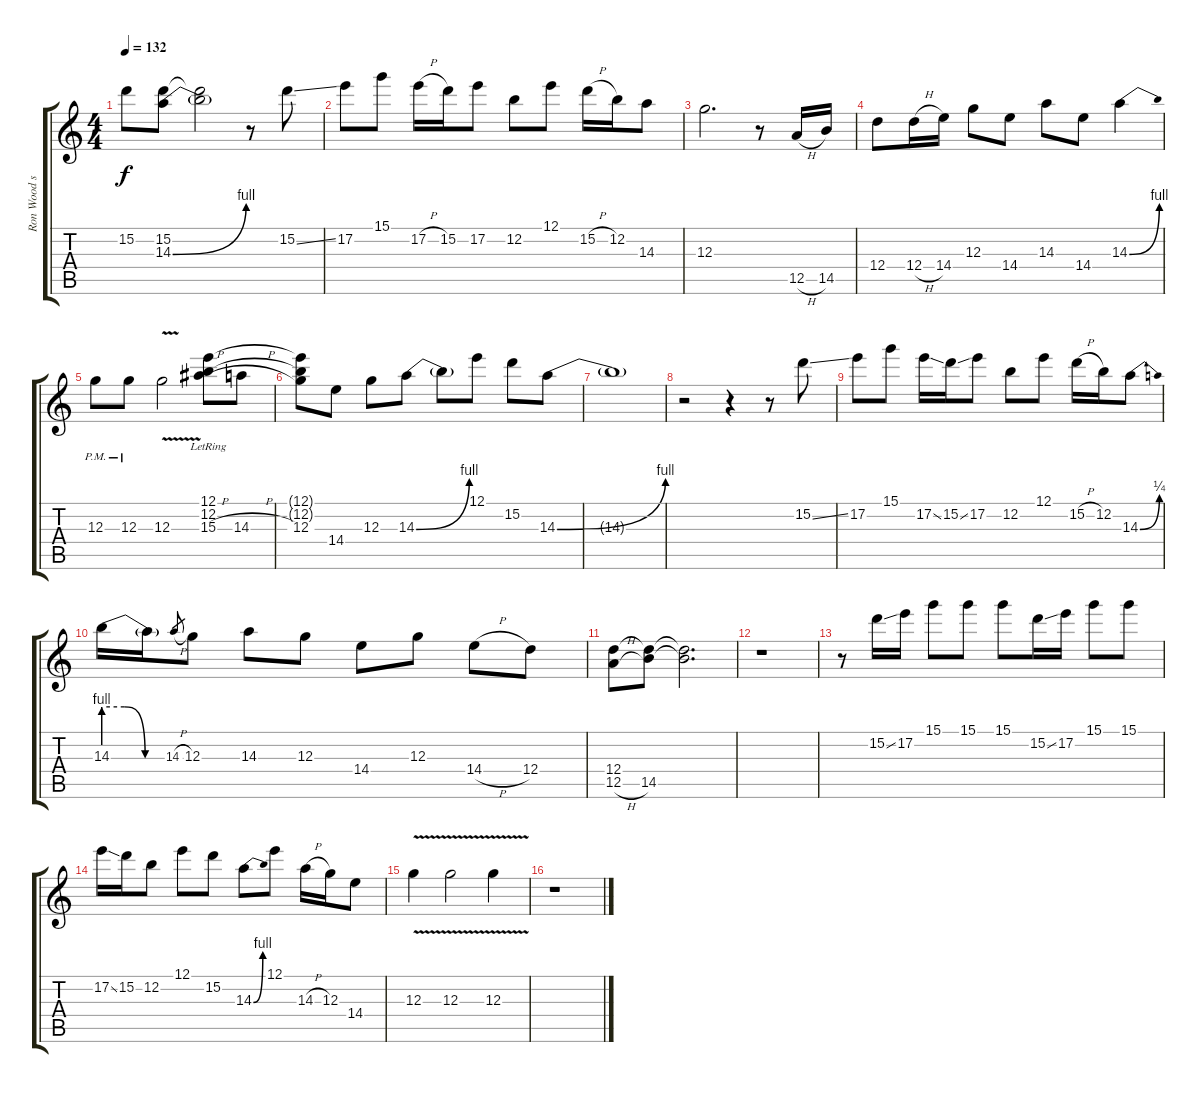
\track ("Ron Wood standard" "Ron Wood s") {instrument electricguitarjazz}
\staff {score tabs}
\tuning (E4 B3 G3 D3 A2 E2) {hide}
\ts (4 4)
\tempo 132
\clef g2
\ks c
15.2{t}.8{dy f} (15.2 14.3{be (bend 0 0 60 4)}).8 (15.2{t} 14.3{t}).2 r.8 15.2{ss}.8 |
17.2.8 15.1.8 17.2{h}.16 15.2.16 17.2.8 12.2.8 12.1.8 15.2{h}.16 12.2.16 14.3.8 |
12.3.2{d} r.8 12.5{h}.16 14.5.16 |
12.4.8 12.4{h}.16 14.4.16 12.3.8 14.4.8 14.3.8 14.4.8 14.3{be (bend 0 0 60 4)}.4 |
12.3{pm}.8 12.3{pm}.8 12.3{v}.2 (12.1{lr} 12.2{lr} 15.3{h}).8 14.3{h}.8 |
(12.1{t} 12.2{t} 12.3).8 14.4.8 12.3.8 14.3{be (bend 0 0 60 4)}.8 14.3{t}.8 12.1.8 15.2.8 14.3{be (bend 0 0 60 4)}.8 |
14.3{t}.1 |
r.2 r.4 r.8 15.2{ss}.8 |
17.2.8 15.1.8 17.2{ss}.16 15.2{ss}.16 17.2.8 12.2.8 12.1.8 15.2{h}.16 12.2.16 14.3{be (bend 0 0 60 1)}.8 |
14.3{be (custom 0 4 20 4 40 0 60 0)}.16 14.3{t}.16 14.3{h}.8{gr} 12.3.8 14.3.8 12.3.8 14.4.8 12.3.8 14.4{h}.8 12.4.8 |
(12.4 12.5{h}).8 (12.4{t} 14.5).8 (12.4{t} 14.5{t}).2{d} |
r.1 |
r.8 15.2{ss}.16 17.2.16 15.1.8 15.1.8 15.1.8 15.2{ss}.16 17.2.16 15.1.8 15.1.8 |
17.2{ss}.16 15.2.16 12.2.8 12.1.8 15.2.8 14.3{be (bend 0 0 60 4)}.8 12.1.8 14.3{h}.16 12.3.16 14.4.8 |
12.3{v}.4 12.3{v}.2 12.3{v}.4 |
r.1
